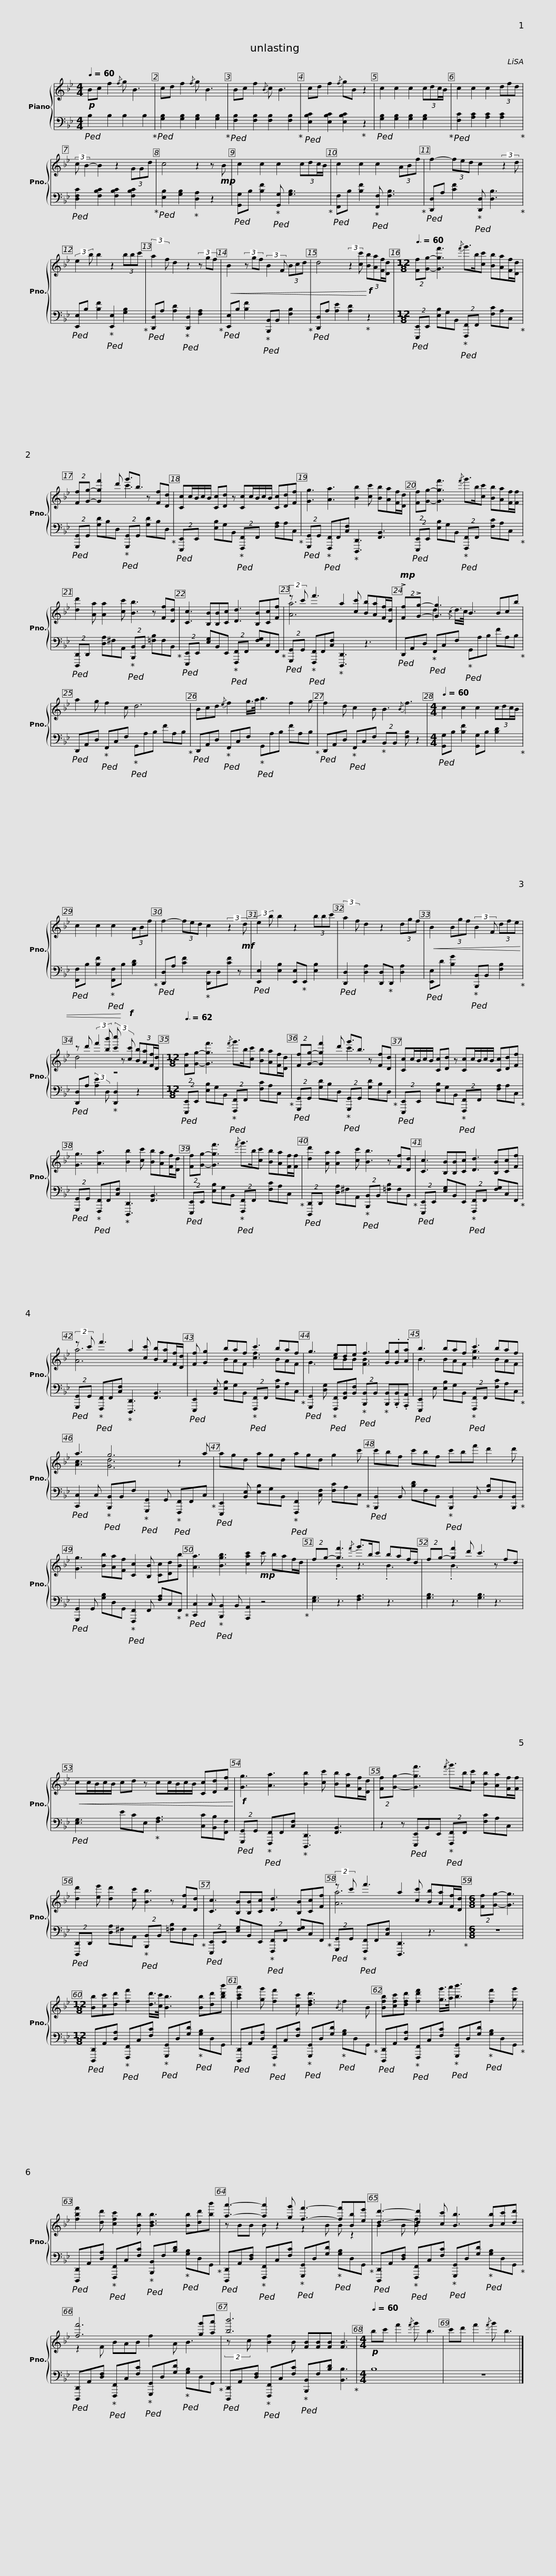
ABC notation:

X:1
%%score { ( 1 3 ) | 2 }
L:1/8
Q:1/4=60
M:4/4
I:linebreak $
K:Bb
V:1 treble
V:3 treble
V:2 bass
V:1
!p! Bc f2{/f} g B3 | cd f2{/f} g B3 | Bc f2{/B} c B3 | cd f2{/f} gB z2 | c2 c2 c2 (3:2:4cdc/B/ |$ %5
 c2 c2 c2 (3dfd | (3:2:2c B2- B2 z2 (3GGd | c4 z2 z!mp! B | c2 c2 c2 (3:2:4cdc/B/ | c2 c2 c2 (3ABf |$ %10
 f2- (3fed c2 (3:2:2z2 d | (3:2:2e2 b b2 z2 (3bbc' | (3:2:2a2 f d2 z2 (3z gf |!<(! B2 (3z gf (3:2:2B2 F (3Bcd |$ d4 (3:2:2z2 [cc']!<)!!f! (3:2:4[Bb][Aa][Ff]/[Dd]/ | %15
[M:12/8][Q:3/8=60] (2:3:2[Ff][Gg]- [Ggf']3{/f'} g'>b[cc'] [Bb][Aa][Ff]/[Dd]/ | (2:3:2[Ff][Gg]- [Ggf']2 d' g'3/2b3/2 z [Ff][Dd] |$ [Cc]c/B/c/B/ [Cc][Dd] z [Cc]c/B/c/B/ [Cc][Dd][Ff] | [Gg]3 [Aa]3 [Bb]2 [cc'] [Bb][Aa][Ff]/[Dd]/ |$ (2:3:2[Ff][Gg]- [Ggf']3{/f'} g'>b[cc'] [Bb][Aa][Ff]/[Ff]/ | %20
 [dd']2 [Aa] [Aa]2 [cc'] [Bb]3 z [Ff][Dd] | [Cc]3 [B,B][B,B][Cc] [Dd]3 [B,B][Cc][Ff] |$ (2:3:2z c' f'3 a2 [cc'] [Bb][Aa][Ff]/[Dd]/ |!mp! (2:3:2!>![Ff]!>![Gg]- [Gg]3 B3 Bcb | a2 g f2 c d6 |$ %25
 Bcd{/e} f2 g/>a/ b3 f2 g | f2 d c2 B B3{/B} f3 |[M:4/4][Q:1/4=60] c2 c2 c2 (3:2:4cdc/B/ |$ c2 c2 c2 (3ABf | f2- (3fed c2 (3:2:2z2!mf! d | %30
 (3:2:2e2 b b2 z2 (3bbc' | (3:2:2a2 f d2 z2 (3dgf |$!<(! B2 (3Bgf (3:2:2B2 F (3dfe | z d' (3:2:2f'2 [bb'] (3[c'c'']!<)! z!f! [cc'] (3:2:4[Bb][Aa][Ff]/[Dd]/ |[M:12/8][Q:3/8=62] (2:3:2[Ff][Gg]- [Ggf']3{/f'} g'>b[cc'] [Bb][Aa][Ff]/[Dd]/ |$ %35
 (2:3:2[Ff][Gg]- [Ggf']2 d' g'3/2b3/2 z [Ff][Dd] | [Cc]c/B/c/B/ [Cc][Dd] z [Cc]c/B/c/B/ [Cc][Dd][Ff] | [Gg]3 [Aa]3 [Bb]2 [cc'] [Bb][Aa][Ff]/[Dd]/ |$ (2:3:2[Ff][Gg]- [Ggf']3{/f'} g'>b[cc'] [Bb][Aa][Ff]/[Ff]/ | [dd']2 [Aa] [Aa]2 [cc'] [Bb]3 z [Ff][Dd] | %40
 [Cc]3 [B,B][B,B][Cc] [Dd]3 [B,B][Cc][Ff] |$ (2:3:2z c' f'3 a2 [cc'] [Bb][Aa][Ff]/[Dd]/ | [Ff] [Gg]2 baf c'3 baf | g3 ede f3 [Gg].[Gg].[Aa] |$ b3 baf c'3 baf | %45
 a3 g6 z2 a | agd agd agd g2 c' |$ c'bf c'bf c'bf' d'2 d' | [Gg]3 [Bb][Aa][Ff] [Cc]2 [B,B] [Cc][Dd][Bb] | [Aa]3 [Bgb]3 [cac']2!mp! c' baf/d/ |$ %50
 (2:3:2fg- [gf']3{/f'} g'>bc' baf/d/ | (2:3:2fg- [gf']2 d' c'3 z fd |!<(! cc/B/c/B/ cd z cc/B/c/B/ [Cc][Dd][Ff]!<)! |$!f! [Gg]3 [Aa]3 [Bb]2 [cc'] [Bb][Aa][Ff]/[Dd]/ | (2:3:2[Ff][Gg]- [Ggf']3{/f'} g'>b[cc'] [Bb][Aa][Ff]/[Ff]/ | %55
 [dd']2 [ee'] [dd']2 [cc'] [Bb]3 z [Ff][Dd] |$ [Cc]3 [B,B][B,B][Cc] [Dd]3 [B,B][Cc][Ff] | (2:3:2z c' f'3 a2 [cc'] [Bb][Aa][Ff]/[Dd]/ |[M:6/8] (2:3:2[Ff][Gg]- [Gg]3 |$[M:12/8] [Bb][cc'][dd'] [ff']2 [dd']/>[cc']/ [Bb]3 [Bb][dd'][bd'b'] | %60
 [ac'a']2 [gg'] [ff']2 [cc'] [dfd']3{/B} f2 B |$ [Bfb][cfc'][dfd'] [fd'f']2 [gg']/>[aa']/ [bb']3 [ff']2 [gg'] | [fbf']2 [dd'] [cfc']2 [Bb] [Bdb]3 [Bb][dd'][bb'] |$ [aa']3- [aa']2 [gg'] [ff']3- [ff'][Bb][ee'] | [dd']3- [dd']2 [cc'] [Bb]3 [Bb][cc'][dd'] |$ %65
 [ff']6 x4 [gg'][aa'] | [bb']6 [FB][FB][FB] [FB]3 |[M:4/4]!p![Q:1/4=60] bc' f'2{/f'} g' b3 | c'd' f'2{/f'} g' b3 |] %69
V:2
!ped! B,2 B,2 B,2 B,2!ped-up! |!ped! [G,B,]2 [G,B,]2 [G,B,]2 [G,B,]2!ped-up! |!ped! [F,B,]2 [F,B,]2 [F,B,]2 [F,B,]2!ped-up! |!ped! [E,B,C]2 [E,B,C]2 [E,B,C]2!ped-up! z2 |!ped! [G,B,]2 [G,B,]2 [G,B,]2 [G,B,]2!ped-up! |$ %5
!ped! [F,C]2 [A,C]2 [A,C]2 [A,C]2!ped-up! |!ped! [D,F,C]2 [F,B,C]2 [F,B,C]2 [F,B,C]2!ped-up! |!ped! [E,B,]2 [G,B,]2!ped-up! [D,A,]2 z2 |!ped! [G,,G,]B, [B,F]2!ped-up!!ped! [G,,G,] [G,B,]3!ped-up! |!ped! [F,,F,]B, [B,F]2!ped-up!!ped! [F,,F,] [F,B,]3!ped-up! |$ %10
!ped! [D,,D,]A, [CF]2!ped-up!!ped! [D,,D,] [D,B,]3!ped-up! |!ped! [E,,E,]B, [B,F]2!ped-up!!ped! [E,,E,]2 [G,B,]2!ped-up! |!ped! [D,,D,]A, [A,D]2!ped-up!!ped! [D,,D,]2 [F,A,]2!ped-up! |!ped! [E,,E,]B, [B,F]2!ped-up!!ped! [B,,,B,,]B,, [F,B,]2!ped-up! |$!ped! [D,,D,]A, [A,E]2 [A,D]2!ped-up! z2 | %15
[M:12/8]!ped! (2:3:2[E,,,E,,]E,, [E,B,]G,B,,!ped-up!!ped! (2:3:2[F,,,F,,]F,, [F,C]A,C,!ped-up! |!ped! (2:3:2[G,,,G,,]G,, [G,D]B,D,!ped-up!!ped! (2:3:2[G,,,G,,]G,, [G,D]B,D,!ped-up! |$!ped! (2:3:2[E,,,E,,]E,, [E,B,]G,B,,!ped-up!!ped! (2:3:2[F,,,F,,]F,, [F,A,]A,C,!ped-up! |!ped! (2:3:2[G,,,G,,]G,,!ped-up!!ped! [F,,,F,,]F,,[C,F,]!ped-up! [D,,,D,,]3 [F,,B,,]3 |$!ped! (2:3:2[E,,,E,,]E,, [E,B,]G,B,,!ped-up!!ped! (2:3:2[F,,,F,,]F,, [F,C]A,C,!ped-up! | %20
!ped! (2:3:2[D,,,D,,]D,, [D,A,]^F,A,,!ped-up!!ped! (2:3:2[B,,,B,,]B,, [=F,B,]F,B,,!ped-up! |!ped! (2:3:2[E,,,E,,]E,, [E,G,]B,,E,,!ped-up!!ped! (2:3:2[F,,,F,,]F,, [F,G,]C,F,,!ped-up! |$!ped! (2:3:2[G,,,G,,]G,,!ped-up!!ped! [F,,,F,,]F,,[C,F,]!ped-up! [D,,,D,,]3 z3 |!ped! D,,A,,D,!ped-up!!ped! F,,C,F,!ped-up!!ped! G,,A,B, FA,B,!ped-up! |!ped! D,,A,,D,!ped-up!!ped! F,,C,F,!ped-up!!ped! G,,A,B, FA,B,!ped-up! |$ %25
!ped! D,,A,,D,!ped-up!!ped! F,,C,F,!ped-up!!ped! G,,A,B, FA,B,!ped-up! |!ped! D,,A,,D,!ped-up!!ped! F,,C,F,!ped-up! (2:3:2B,,B,, [F,B,] z2 |[M:4/4]!ped! [G,,G,]B, [B,F]2 [G,,G,]B, [B,D]2!ped-up! |$!ped! [F,,F,]B, [B,F]2!ped-up!!ped! [F,,F,]B, [B,D]2!ped-up! |!ped! [D,,D,]A, [CF]2!ped-up! [D,,D,]D,[CF] z | %30
!ped! [E,,E,]2 [E,B,]2 [E,,E,]!ped-up!E,, [E,B,]2 |!ped! [D,,D,]2 [D,A,]2 [D,,D,]!ped-up!D,, [D,A,]2 |$!ped! [E,,E,]D [B,G]2!ped-up!!ped! [B,,,B,,]B,, [F,B,]2!ped-up! |!ped! [D,,D,]A, (3:2:2[A,E]2 D,!ped-up! [D,,D,]2 z2 |[M:12/8]!ped! (2:3:2[E,,,E,,]E,, [E,B,]G,B,,!ped-up!!ped! (2:3:2[F,,,F,,]F,, [F,C]A,C,!ped-up! |$ %35
!ped! (2:3:2[G,,,G,,]G,, [G,D]B,D,!ped-up!!ped! (2:3:2[G,,,G,,]G,, [G,D]B,D,!ped-up! |!ped! (2:3:2[E,,,E,,]E,, [E,B,]G,B,,!ped-up!!ped! (2:3:2[F,,,F,,]F,, [F,A,]A,C,!ped-up! |!ped! (2:3:2[G,,,G,,]G,,!ped-up!!ped! [F,,,F,,]F,,[C,F,]!ped-up! [D,,,D,,]3 [F,,B,,]3 |$!ped! (2:3:2[E,,,E,,]E,, [E,B,]G,B,,!ped-up!!ped! (2:3:2[F,,,F,,]F,, [F,C]A,C,!ped-up! |!ped! (2:3:2[D,,,D,,]D,, [D,A,]^F,A,,!ped-up!!ped! (2:3:2[B,,,B,,]B,, [=F,B,]F,B,,!ped-up! | %40
!ped! (2:3:2[E,,,E,,]E,, [E,G,]B,,E,,!ped-up!!ped! (2:3:2[F,,,F,,]F,, [F,G,]C,F,,!ped-up! |$!ped! (2:3:2[G,,,G,,]G,,!ped-up!!ped! [F,,,F,,]F,,[C,F,]!ped-up! [D,,,D,,]3 [F,,B,,]3 |!ped! [E,,,E,,]2 [B,,E,] [E,B,]G,B,,!ped-up!!ped! (2:3:2[F,,,F,,]F,, [F,C]A,C,!ped-up! |!ped! [G,,,G,,]2 [D,G,]!ped-up!!ped! [F,,,F,,][F,,B,,][B,,F,]!ped-up!!ped! (2:3:2[B,,,B,,]B,,!ped-up! [B,,,B,,].[B,,,B,,].[A,,,A,,] |$!ped! [E,,,E,,]2 E, [E,B,]G,B,,!ped-up!!ped! (2:3:2[F,,,F,,]F,, [F,C]A,C,!ped-up! | %45
!ped! [C,,C,]2 C,!ped-up!!ped! [B,,,B,,]B,,F,!ped-up!!ped! [G,,,G,,]2 G,,!ped-up!!ped! [F,,,F,,]F,,C,!ped-up! |!ped! [E,,,E,,]2 [B,,E,] [E,B,]G,B,,!ped-up!!ped! [F,,,F,,]2 [C,F,] [F,C]A,C,!ped-up! |$!ped! [B,,,B,,]2 B,, [B,D]F,B,,!ped-up!!ped! [B,,,B,,]2 B,, [F,B,]B,,[B,,,B,,]!ped-up! |!ped! [G,,,G,,]2 G,, [G,B,]D,G,,!ped-up!!ped! [F,,,F,,]2 F,, [F,A,]C,!ped-up!F,,!ped-up! |!ped! [C,,C,]2 C,!ped-up!!ped! [B,,,B,,]2 B,, [A,,,A,,]2 z4!ped-up! |$ %50
 [E,G,]3 z3 [F,A,]3 z3 | [G,B,]3 z3 [G,B,]3 z3 |!ped! [E,G,]3 ECE,!ped-up! [F,A,]3 [C,C][B,,B,][F,,F,] |$!ped! (2:3:2[G,,,G,,]G,,!ped-up!!ped! [F,,,F,,]F,,[C,F,]!ped-up! [D,,,D,,]3 [F,,B,,]3 | z2 z!ped! [E,,,E,,]B,,E,,!ped-up!!ped! (2:3:2[F,,,F,,]F,, [F,C]A,C, | %55
!ped! (2:3:2[D,,,D,,]D,, [D,A,]^F,A,,!ped-up!!ped! (2:3:2[B,,,B,,]B,, [=F,B,]F,B,,!ped-up! |$!ped! (2:3:2[E,,,E,,]E,, [E,G,]B,,E,,!ped-up!!ped! (2:3:2[F,,,F,,]F,, [F,G,]C,F,,!ped-up! |!ped! (2:3:2[G,,,G,,]G,,!ped-up!!ped! [F,,,F,,]F,,[C,F,] [D,,,D,,]3 z3!ped-up! |[M:6/8] z6 |$[M:12/8]!ped! [D,,,D,,]A,,[D,A,]!ped-up!!ped! [F,,,F,,]C,[F,C]!ped-up!!ped! [G,,,G,,]D,[G,D]!ped-up!!ped! [G,B,]D,G,, | %60
!ped! [D,,,D,,]A,,[D,A,]!ped-up!!ped! [F,,,F,,]C,[F,C]!ped-up!!ped! [G,,,G,,]D,[G,D]!ped-up!!ped! [G,B,]D,G,,!ped-up! |$!ped! [D,,,D,,]A,,[D,A,]!ped-up!!ped! [F,,,F,,]C,[F,C]!ped-up!!ped! [G,,,G,,]D,[G,D]!ped-up!!ped! [G,B,]D,G,,!ped-up! |!ped! [D,,,D,,]A,,[D,A,]!ped-up!!ped! [F,,,F,,]C,[F,C]!ped-up!!ped! [B,,,B,,]F,[B,D]!ped-up!!ped! [G,B,]D,G,,!ped-up! |$!ped! [D,,,D,,]A,,[D,F,]!ped-up!!ped! [F,,,F,,]C,[F,C]!ped-up!!ped! [G,,,G,,]D,[G,D]!ped-up!!ped! [G,B,]D,G,,!ped-up! |!ped! [D,,,D,,]A,,[D,F,]!ped-up!!ped! [F,,,F,,]C,[F,C]!ped-up!!ped! [G,,,G,,]D,[G,D]!ped-up!!ped! [G,B,]D,G,,!ped-up! |$ %65
!ped! [D,,,D,,]A,,[D,F,]!ped-up!!ped! [F,,,F,,]C,[F,C]!ped-up!!ped! [G,,,G,,]D,[G,D]!ped-up!!ped! [G,B,]D,G,,!ped-up! |!ped! [D,,,D,,]A,,[D,F,]!ped-up!!ped! [F,,,F,,]C,[F,C]!ped-up!!ped! [B,,,B,,]F,[B,D] [B,,B,]3!ped-up! |[M:4/4] B,8 | z8 |] %69
V:3
 x8 | x8 | x8 | x8 | x8 |$ %5
 x8 | x8 | x8 | x8 | x8 |$ %10
 x8 | x8 | x8 | x8 |$ x8 | %15
[M:12/8] x12 | x6 c'3 x3 |$ x12 | x12 |$ x12 | %20
 x12 | x12 |$ [Aa]6 x6 | x3 d2{/c} d/>c/ x6 | x12 |$ %25
 x12 | x12 |[M:4/4] x8 |$ x8 | x8 | %30
 x8 | x8 |$ x8 | d4 z4 |[M:12/8] x12 |$ %35
 x6 c'3 x3 | x12 | x12 |$ x12 | x12 | %40
 x12 |$ [Aa]6 x6 | x3 BAF [cf]3 BAF | G3 cBB [FB]3 x3 |$ B3 BAF [cg]3 BAF | %45
 [Ac]3 [Gd]6 x3 | x12 |$ x12 | x12 | x12 |$ %50
 x3 .B3 z3 .B3 | x3 .B3 x6 | x12 |$ x12 | x12 | %55
 x12 |$ x12 | [Aa]6 x6 |[M:6/8] x6 |$[M:12/8] x12 | %60
 x12 |$ x12 | x12 |$ z BB B z2 z2 B B z2 | B2 B [Bf] x8 |$ %65
 z2 F BAB f2 A B3 | (2:3:2z c [Bf]2 B x6 |[M:4/4] x8 | x8 |] %69
